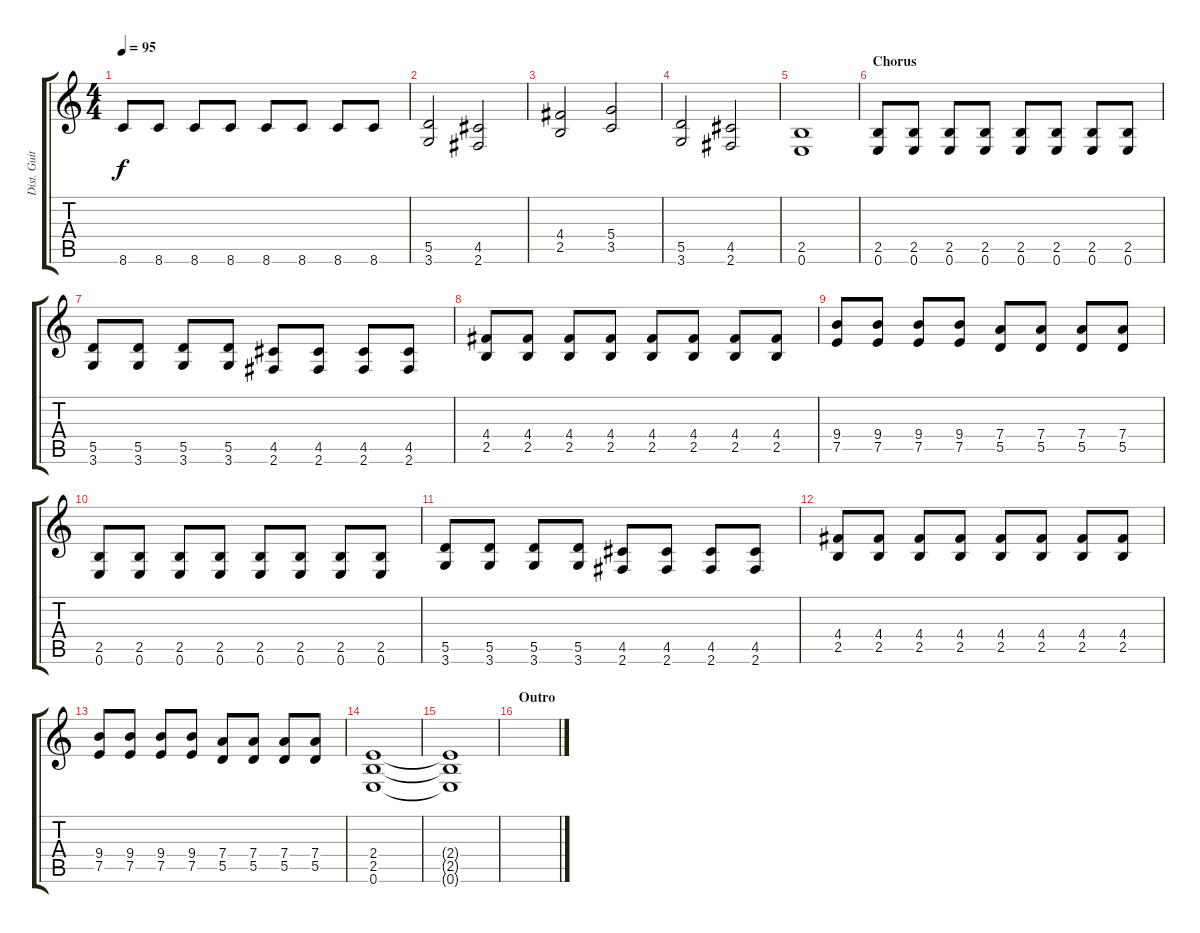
\track ("Dist. Guitar" "Dist. Guit") {instrument distortionguitar}
\staff {score tabs}
\tuning (E4 B3 G3 D3 A2 E2) {hide}
\ts (4 4)
\tempo 95
\clef g2
\ks c
8.6.8{dy f} 8.6.8 8.6.8 8.6.8 8.6.8 8.6.8 8.6.8 8.6.8 |
(5.5 3.6).2 (4.5 2.6).2 |
(4.4 2.5).2 (5.4 3.5).2 |
(5.5 3.6).2 (4.5 2.6).2 |
(2.5 0.6).1 |
\section ("" "Chorus")
(2.5 0.6).8 (2.5 0.6).8 (2.5 0.6).8 (2.5 0.6).8 (2.5 0.6).8 (2.5 0.6).8 (2.5 0.6).8 (2.5 0.6).8 |
(5.5 3.6).8 (5.5 3.6).8 (5.5 3.6).8 (5.5 3.6).8 (4.5 2.6).8 (4.5 2.6).8 (4.5 2.6).8 (4.5 2.6).8 |
(4.4 2.5).8 (4.4 2.5).8 (4.4 2.5).8 (4.4 2.5).8 (4.4 2.5).8 (4.4 2.5).8 (4.4 2.5).8 (4.4 2.5).8 |
(9.4 7.5).8 (9.4 7.5).8 (9.4 7.5).8 (9.4 7.5).8 (7.4 5.5).8 (7.4 5.5).8 (7.4 5.5).8 (7.4 5.5).8 |
(2.5 0.6).8 (2.5 0.6).8 (2.5 0.6).8 (2.5 0.6).8 (2.5 0.6).8 (2.5 0.6).8 (2.5 0.6).8 (2.5 0.6).8 |
(5.5 3.6).8 (5.5 3.6).8 (5.5 3.6).8 (5.5 3.6).8 (4.5 2.6).8 (4.5 2.6).8 (4.5 2.6).8 (4.5 2.6).8 |
(4.4 2.5).8 (4.4 2.5).8 (4.4 2.5).8 (4.4 2.5).8 (4.4 2.5).8 (4.4 2.5).8 (4.4 2.5).8 (4.4 2.5).8 |
(9.4 7.5).8 (9.4 7.5).8 (9.4 7.5).8 (9.4 7.5).8 (7.4 5.5).8 (7.4 5.5).8 (7.4 5.5).8 (7.4 5.5).8 |
(2.4 2.5 0.6).1{volume 0} |
(2.4{t} 2.5{t} 0.6{t}).1 |
\section ("" "Outro")
